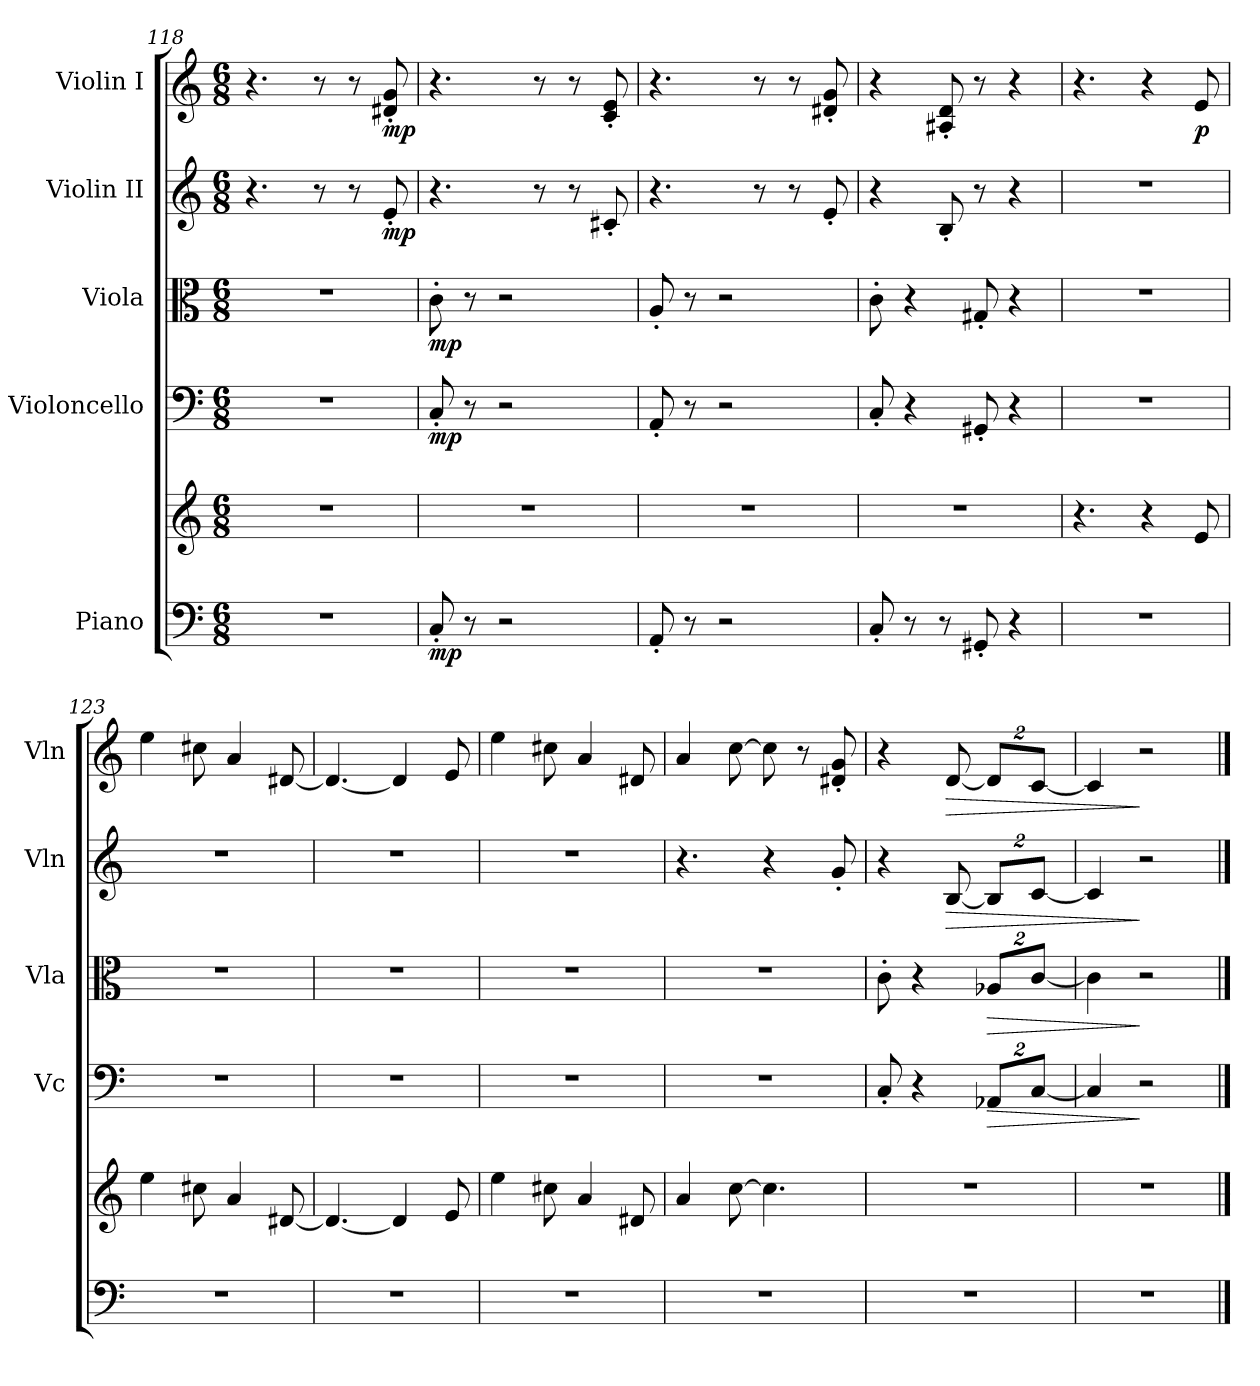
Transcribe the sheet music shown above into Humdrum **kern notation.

**kern	**kern	**dynam	**kern	**dynam	**kern	**dynam	**kern	**dynam	**kern	**dynam
*part5	*part5	*part5	*part4	*part4	*part3	*part3	*part2	*part2	*part1	*part1
*staff6	*staff5	*staff5/6	*staff4	*staff4	*staff3	*staff3	*staff2	*staff2	*staff1	*staff1
*I"Piano	*	*	*I"Violoncello	*	*I"Viola	*	*I"Violin II	*	*I"Violin I	*
*	*	*	*I'Vc	*	*I'Vla	*	*I'Vln	*	*I'Vln	*
*clefF4	*clefG2	*	*clefF4	*	*clefC3	*	*clefG2	*	*clefG2	*
*k[]	*k[]	*	*k[]	*	*k[]	*	*k[]	*	*k[]	*
*M6/8	*M6/8	*	*M6/8	*	*M6/8	*	*M6/8	*	*M6/8	*
*MM173	*MM173	*	*MM173	*	*MM173	*	*MM173	*	*MM173	*
=118	=118	=118	=118	=118	=118	=118	=118	=118	=118	=118
2.r	2.r	.	2.r	.	2.r	.	4.r	.	4.r	.
.	.	.	.	.	.	.	8r	.	8r	.
.	.	.	.	.	.	.	8r	.	8r	.
!	!	!	!	!	!	!	!	!LO:DY:b	!	!LO:DY:b
.	.	.	.	.	.	.	8e'/	mp	8d#X/' 8g/'	mp
=119	=119	=119	=119	=119	=119	=119	=119	=119	=119	=119
!	!	!LO:DY:b=2	!	!LO:DY:b	!	!LO:DY:b	!	!	!	!
8C'/	2.r	mp	8C'/	mp	8c'\	mp	4.r	.	4.r	.
8r	.	.	8r	.	8r	.	.	.	.	.
2r	.	.	2r	.	2r	.	.	.	.	.
.	.	.	.	.	.	.	8r	.	8r	.
.	.	.	.	.	.	.	8r	.	8r	.
.	.	.	.	.	.	.	8c#X'/	.	8c/' 8e/'	.
=120	=120	=120	=120	=120	=120	=120	=120	=120	=120	=120
8AA'/	2.r	.	8AA'/	.	8A'/	.	4.r	.	4.r	.
8r	.	.	8r	.	8r	.	.	.	.	.
2r	.	.	2r	.	2r	.	.	.	.	.
.	.	.	.	.	.	.	8r	.	8r	.
.	.	.	.	.	.	.	8r	.	8r	.
.	.	.	.	.	.	.	8e'/	.	8d#X/' 8g/'	.
=121	=121	=121	=121	=121	=121	=121	=121	=121	=121	=121
8C'/	2.r	.	8C'/	.	8c'\	.	4r	.	4r	.
8r	.	.	4r	.	4r	.	.	.	.	.
8r	.	.	.	.	.	.	8B'/	.	8A#X/' 8d/'	.
8GG#X'/	.	.	8GG#X'/	.	8G#X'/	.	8r	.	8r	.
4r	.	.	4r	.	4r	.	4r	.	4r	.
=122	=122	=122	=122	=122	=122	=122	=122	=122	=122	=122
2.r	4.r	.	2.r	.	2.r	.	2.r	.	4.r	.
.	4r	.	.	.	.	.	.	.	4r	.
!	!	!	!	!	!	!	!	!	!	!LO:DY:b
.	8e/	.	.	.	.	.	.	.	8e/	p
!!LO:LB:g=z
=123	=123	=123	=123	=123	=123	=123	=123	=123	=123	=123
2.r	4ee\	.	2.r	.	2.r	.	2.r	.	4ee\	.
.	8cc#X\	.	.	.	.	.	.	.	8cc#X\	.
.	4a/	.	.	.	.	.	.	.	4a/	.
.	[8d#X/	.	.	.	.	.	.	.	[8d#X/	.
=124	=124	=124	=124	=124	=124	=124	=124	=124	=124	=124
2.r	4.d#/_	.	2.r	.	2.r	.	2.r	.	4.d#/_	.
.	4d#/]	.	.	.	.	.	.	.	4d#/]	.
.	8e/	.	.	.	.	.	.	.	8e/	.
=125	=125	=125	=125	=125	=125	=125	=125	=125	=125	=125
2.r	4ee\	.	2.r	.	2.r	.	2.r	.	4ee\	.
.	8cc#X\	.	.	.	.	.	.	.	8cc#X\	.
.	4a/	.	.	.	.	.	.	.	4a/	.
.	8d#X/	.	.	.	.	.	.	.	8d#X/	.
=126	=126	=126	=126	=126	=126	=126	=126	=126	=126	=126
2.r	4a/	.	2.r	.	2.r	.	4.r	.	4a/	.
.	[8cc\	.	.	.	.	.	.	.	[8cc\	.
.	4.cc\]	.	.	.	.	.	4r	.	8cc\]	.
.	.	.	.	.	.	.	.	.	8r	.
.	.	.	.	.	.	.	8g'/	.	8d#X/' 8g/'	.
=127	=127	=127	=127	=127	=127	=127	=127	=127	=127	=127
2.r	2.r	.	8C'/	.	8c'\	.	4r	.	4r	.
.	.	.	4r	.	4r	.	.	.	.	.
!	!	!	!	!	!	!	!	!LO:HP:b	!	!LO:HP:b
.	.	.	.	.	.	.	[8B/	>	[8d/	>
*	*	*	*Xbrackettup	*	*	*	*	*	*	*
!	!	!	!	!LO:HP:b	!	!	!	!	!	!
*	*	*	*	*	*Xbrackettup	*	*	*	*	*
!	!	!	!	!	!	!LO:HP:b	!	!	!	!
*	*	*	*	*	*	*	*Xbrackettup	*	*Xbrackettup	*
.	.	.	16%3AA-X/L	>	16%3A-X/L	>	16%3B/L]	.	16%3d/L]	.
.	.	.	[16%3C/J	.	[16%3c/J	.	[16%3c/J	.	[16%3c/J	.
=128	=128	=128	=128	=128	=128	=128	=128	=128	=128	=128
2.r	2.r	.	4C/]	.	4c\]	.	4c/]	.	4c/]	.
.	.	.	2r	]	2r	]	2r	]	2r	]
==	==	==	==	==	==	==	==	==	==	==
*-	*-	*-	*-	*-	*-	*-	*-	*-	*-	*-
